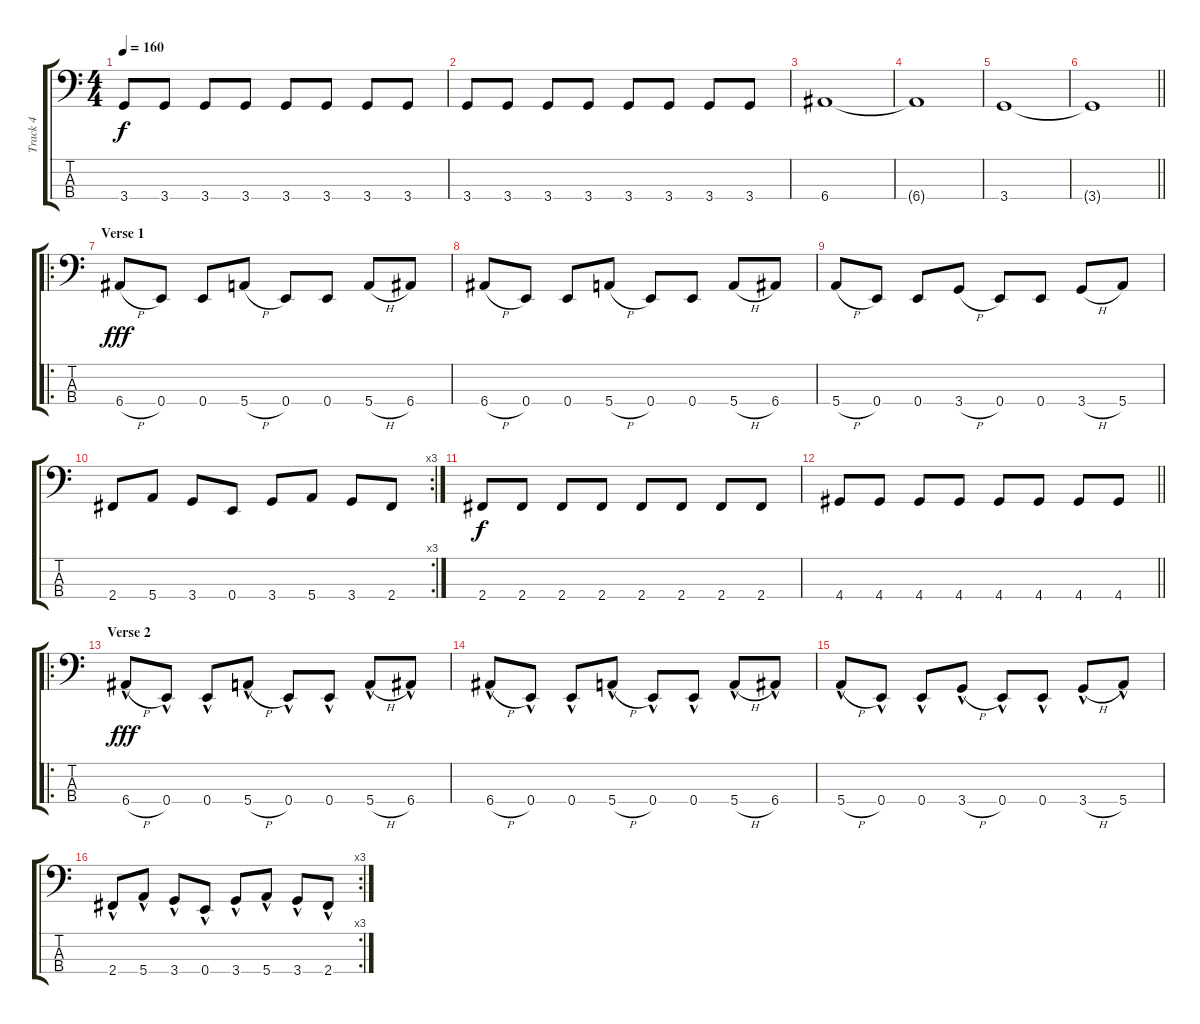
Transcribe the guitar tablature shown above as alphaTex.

\track ("Track 4" "Track 4") {instrument electricbassfinger}
\staff {score tabs}
\tuning (G2 D2 A1 E1) {hide}
\ts (4 4)
\tempo 160
\clef f4
\ks c
3.4.8{dy f} 3.4.8 3.4.8 3.4.8 3.4.8 3.4.8 3.4.8 3.4.8 |
3.4.8 3.4.8 3.4.8 3.4.8 3.4.8 3.4.8 3.4.8 3.4.8 |
6.4.1 |
6.4{t}.1 |
3.4.1 |
\barLineRight lightlight
3.4{t}.1 |
\ro
\section ("" "Verse 1")
6.4{h}.8{dy fff} 0.4.8 0.4.8 5.4{h}.8 0.4.8 0.4.8 5.4{h}.8 6.4.8 |
6.4{h}.8 0.4.8 0.4.8 5.4{h}.8 0.4.8 0.4.8 5.4{h}.8 6.4.8 |
5.4{h}.8 0.4.8 0.4.8 3.4{h}.8 0.4.8 0.4.8 3.4{h}.8 5.4.8 |
\rc 3
2.4.8 5.4.8 3.4.8 0.4.8 3.4.8 5.4.8 3.4.8 2.4.8 |
2.4.8{dy f} 2.4.8 2.4.8 2.4.8 2.4.8 2.4.8 2.4.8 2.4.8 |
\barLineRight lightlight
4.4.8 4.4.8 4.4.8 4.4.8 4.4.8 4.4.8 4.4.8 4.4.8 |
\ro
\section ("" "Verse 2")
6.4{h hac}.8{dy fff} 0.4{hac}.8 0.4{hac}.8 5.4{h hac}.8 0.4{hac}.8 0.4{hac}.8 5.4{h hac}.8 6.4{hac}.8 |
6.4{h hac}.8 0.4{hac}.8 0.4{hac}.8 5.4{h hac}.8 0.4{hac}.8 0.4{hac}.8 5.4{h hac}.8 6.4{hac}.8 |
5.4{h hac}.8 0.4{hac}.8 0.4{hac}.8 3.4{h hac}.8 0.4{hac}.8 0.4{hac}.8 3.4{h hac}.8 5.4{hac}.8 |
\rc 3
2.4{hac}.8 5.4{hac}.8 3.4{hac}.8 0.4{hac}.8 3.4{hac}.8 5.4{hac}.8 3.4{hac}.8 2.4{hac}.8
